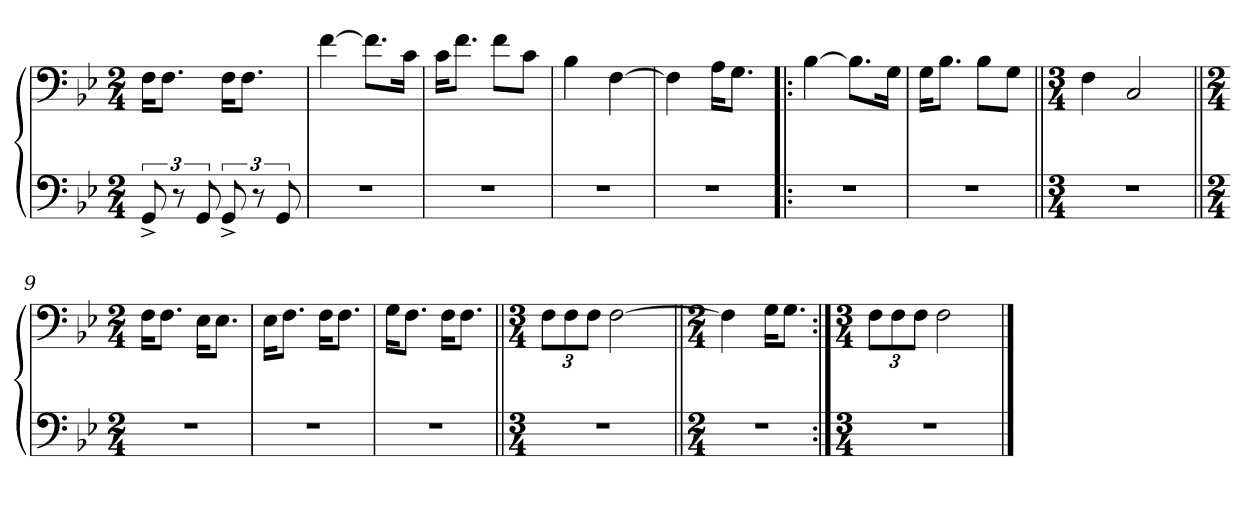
**kern	**kern
*part1	*part1
*staff2	*staff1
*clefF4	*clefF4
*k[b-e-]	*k[b-e-]
*M2/4	*M2/4
=1	=1
12GG^/	16F\KL
.	8.F\J
12r	.
12GG/	.
12GG^/	16F\KL
.	8.F\J
12r	.
12GG/	.
=2	=2
2r	[4f\
.	8.f\L]
.	16c\Jk
=3	=3
2r	16c\KL
.	8.f\J
.	8f\L
.	8c\J
=4	=4
2r	4B-\
.	[4F\
=5	=5
2r	4F\]
.	16A\KL
.	8.G\J
=6!|:	=6!|:
2r	[4B-\
.	8.B-\L]
.	16G\Jk
=7	=7
2r	16G\KL
.	8.B-\J
.	8B-\L
.	8G\J
=8||	=8||
*M3/4	*M3/4
2.r	4F\
.	2C/
=9||	=9||
*M2/4	*M2/4
2r	16F\KL
.	8.F\J
.	16E-\KL
.	8.E-\J
=10	=10
2r	16E-\KL
.	8.F\J
.	16F\KL
.	8.F\J
=11	=11
2r	16G\KL
.	8.F\J
.	16F\KL
.	8.F\J
=12||	=12||
*M3/4	*M3/4
2.r	12F\L
.	12F\
.	12F\J
.	[2F\
=13||	=13||
*M2/4	*M2/4
2r	4F\]
.	16G\KL
.	8.G\J
=14:|!	=14:|!
*M3/4	*M3/4
2.r	12F\L
.	12F\
.	12F\J
.	2F\
==	==
*-	*-
